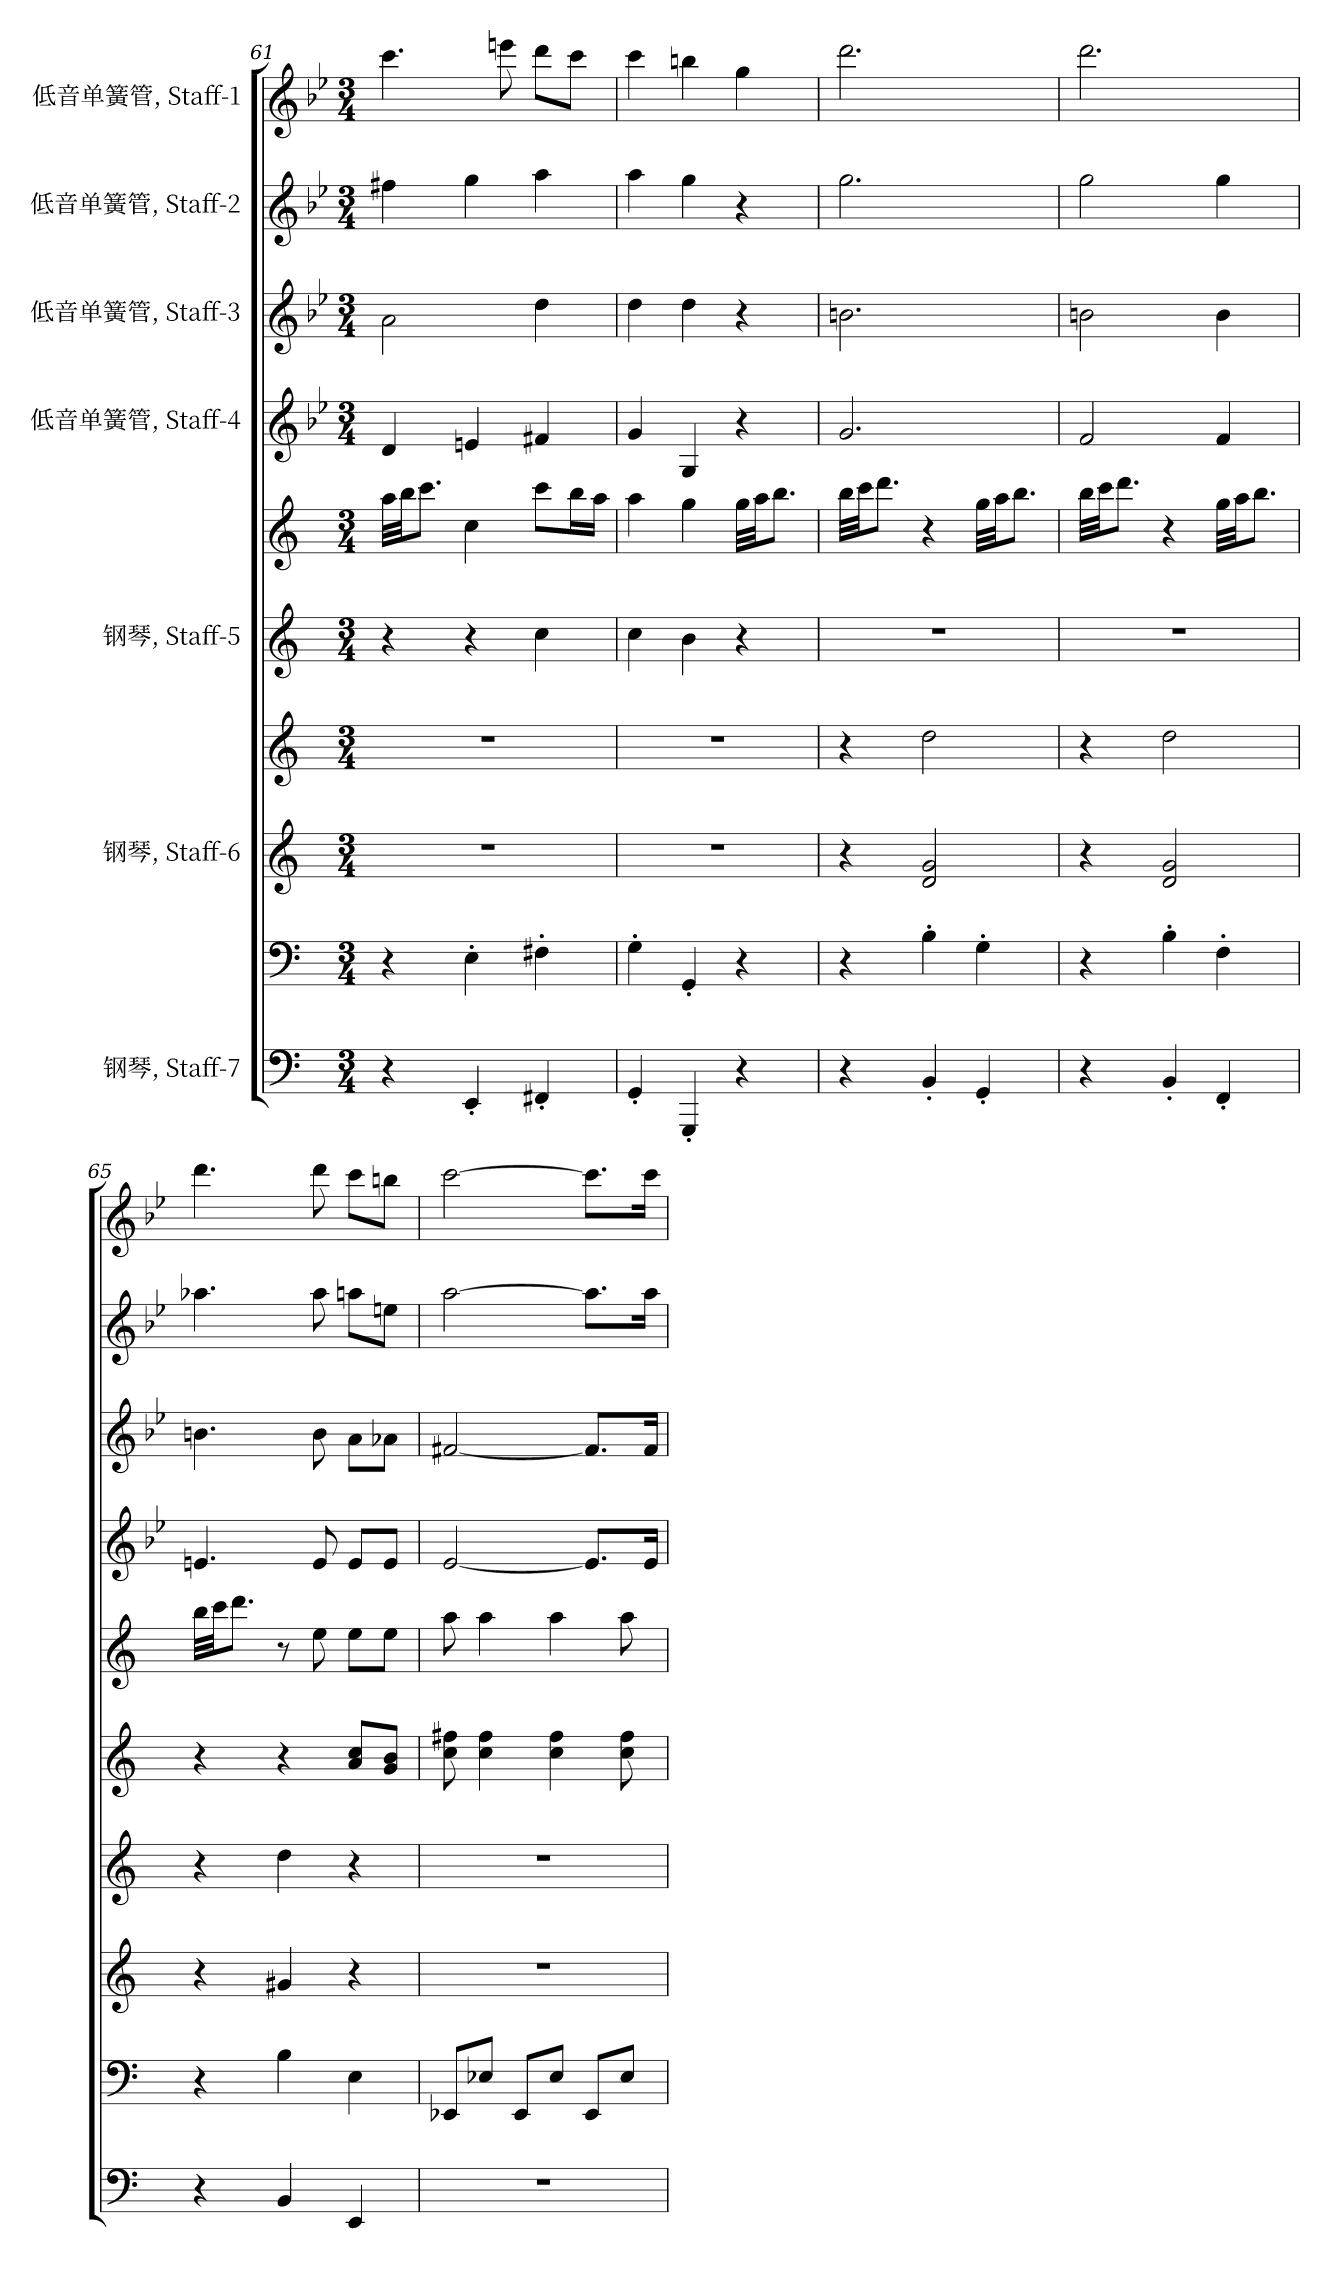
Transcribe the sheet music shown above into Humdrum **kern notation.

**kern	**kern	**kern	**kern	**kern	**kern	**kern	**kern	**kern	**kern
*part7	*part7	*part6	*part6	*part5	*part5	*part4	*part3	*part2	*part1
*staff10	*staff9	*staff8	*staff7	*staff6	*staff5	*staff4	*staff3	*staff2	*staff1
*I"钢琴, Staff-7	*	*I"钢琴, Staff-6	*	*I"钢琴, Staff-5	*	*I"低音单簧管, Staff-4	*I"低音单簧管, Staff-3	*I"低音单簧管, Staff-2	*I"低音单簧管, Staff-1
!!LO:PB:g=z
*clefF4	*clefF4	*clefG2	*clefG2	*clefG2	*clefG2	*clefG2	*clefG2	*clefG2	*clefG2
*	*	*	*	*	*	*ITrd8c14	*ITrd8c14	*ITrd8c14	*ITrd8c14
*k[]	*k[]	*k[]	*k[]	*k[]	*k[]	*k[b-e-]	*k[b-e-]	*k[b-e-]	*k[b-e-]
*M3/4	*M3/4	*M3/4	*M3/4	*M3/4	*M3/4	*M3/4	*M3/4	*M3/4	*M3/4
=61	=61	=61	=61	=61	=61	=61	=61	=61	=61
4r	4r	2.r	2.r	4r	32aa\LLL	4D/	2A\	4f#X\	4.cc\
.	.	.	.	.	32bb\JJ	.	.	.	.
.	.	.	.	.	8.ccc\J	.	.	.	.
4EE'/	4E'\	.	.	4r	4cc\	4En/	.	4g\	.
.	.	.	.	.	.	.	.	.	8een\
4FF#X'/	4F#X'\	.	.	4cc\	8ccc\L	4F#X/	4d\	4a\	8dd\L
.	.	.	.	.	16bb\L	.	.	.	8cc\J
.	.	.	.	.	16aa\JJ	.	.	.	.
=62	=62	=62	=62	=62	=62	=62	=62	=62	=62
4GG'/	4G'\	2.r	2.r	4cc\	4aa\	4G/	4d\	4a\	4cc\
4GGG'/	4GG'/	.	.	4b\	4gg\	4GG/	4d\	4g\	4bn\
4r	4r	.	.	4r	32gg\LLL	4r	4r	4r	4g\
.	.	.	.	.	32aa\JJ	.	.	.	.
.	.	.	.	.	8.bb\J	.	.	.	.
=63	=63	=63	=63	=63	=63	=63	=63	=63	=63
4r	4r	4r	4r	2.r	32bb\LLL	2.G/	2.Bn\	2.g\	2.dd\
.	.	.	.	.	32ccc\JJ	.	.	.	.
.	.	.	.	.	8.ddd\J	.	.	.	.
4BB'/	4B'\	2d/ 2g/	2dd\	.	4r	.	.	.	.
4GG'/	4G'\	.	.	.	32gg\LLL	.	.	.	.
.	.	.	.	.	32aa\JJ	.	.	.	.
.	.	.	.	.	8.bb\J	.	.	.	.
=64	=64	=64	=64	=64	=64	=64	=64	=64	=64
4r	4r	4r	4r	2.r	32bb\LLL	2F/	2Bn\	2g\	2.dd\
.	.	.	.	.	32ccc\JJ	.	.	.	.
.	.	.	.	.	8.ddd\J	.	.	.	.
4BB'/	4B'\	2d/ 2g/	2dd\	.	4r	.	.	.	.
4FF'/	4F'\	.	.	.	32gg\LLL	4F/	4B\	4g\	.
.	.	.	.	.	32aa\JJ	.	.	.	.
.	.	.	.	.	8.bb\J	.	.	.	.
!!LO:PB:g=z
=65	=65	=65	=65	=65	=65	=65	=65	=65	=65
4r	4r	4r	4r	4r	32bb\LLL	4.En/	4.Bn\	4.a-X\	4.dd\
.	.	.	.	.	32ccc\JJ	.	.	.	.
.	.	.	.	.	8.ddd\J	.	.	.	.
4BB/	4B\	4g#X/	4dd\	4r	8r	.	.	.	.
.	.	.	.	.	8ee\	8E/	8B\	8a-\	8dd\
4EE/	4E\	4r	4r	8a/ 8cc/L	8ee\L	8E/L	8A\L	8an\L	8cc\L
.	.	.	.	8g/ 8b/J	8ee\J	8E/J	8A-X\J	8en\J	8bn\J
=66	=66	=66	=66	=66	=66	=66	=66	=66	=66
2.r	8EE-X/L	2.r	2.r	8cc\ 8ff#X\	8aa\	[2E-/	[2F#X/	[2a\	[2cc\
.	8E-X/J	.	.	4cc\ 4ff#\	4aa\	.	.	.	.
.	8EE-/L	.	.	.	.	.	.	.	.
.	8E-/J	.	.	4cc\ 4ff#\	4aa\	.	.	.	.
.	8EE-/L	.	.	.	.	8.E-/L]	8.F#/L]	8.a\L]	8.cc\L]
.	8E-/J	.	.	8cc\ 8ff#\	8aa\	.	.	.	.
.	.	.	.	.	.	16E-/Jk	16F#/Jk	16a\Jk	16cc\Jk
=	=	=	=	=	=	=	=	=	=
*-	*-	*-	*-	*-	*-	*-	*-	*-	*-
